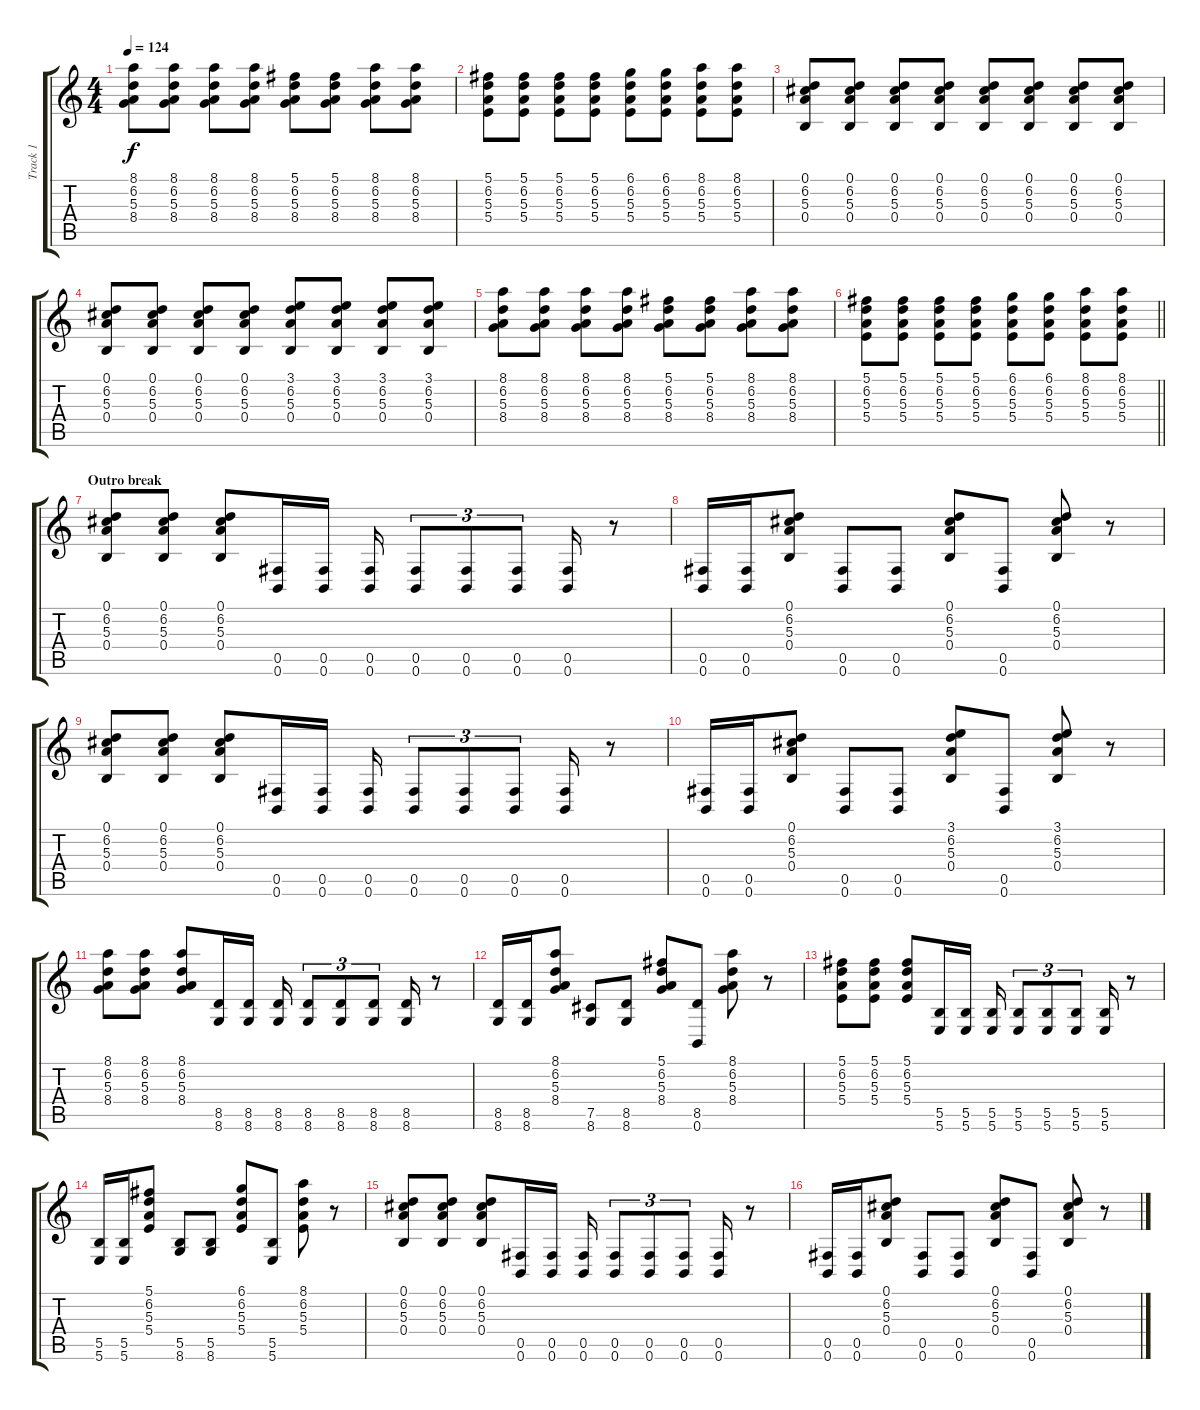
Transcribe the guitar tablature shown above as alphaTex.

\track ("Track 1" "Track 1") {instrument distortionguitar}
\staff {score tabs}
\tuning (Db4 Ab3 E3 B2 Gb2 B1) {hide}
\ts (4 4)
\tempo 124
\clef g2
\ks c
(8.1 6.2 5.3 8.4).8{dy f} (8.1 6.2 5.3 8.4).8 (8.1 6.2 5.3 8.4).8 (8.1 6.2 5.3 8.4).8 (5.1 6.2 5.3 8.4).8 (5.1 6.2 5.3 8.4).8 (8.1 6.2 5.3 8.4).8 (8.1 6.2 5.3 8.4).8 |
(5.1 6.2 5.3 5.4).8 (5.1 6.2 5.3 5.4).8 (5.1 6.2 5.3 5.4).8 (5.1 6.2 5.3 5.4).8 (6.1 6.2 5.3 5.4).8 (6.1 6.2 5.3 5.4).8 (8.1 6.2 5.3 5.4).8 (8.1 6.2 5.3 5.4).8 |
(0.1 6.2 5.3 0.4).8 (0.1 6.2 5.3 0.4).8 (0.1 6.2 5.3 0.4).8 (0.1 6.2 5.3 0.4).8 (0.1 6.2 5.3 0.4).8 (0.1 6.2 5.3 0.4).8 (0.1 6.2 5.3 0.4).8 (0.1 6.2 5.3 0.4).8 |
(0.1 6.2 5.3 0.4).8 (0.1 6.2 5.3 0.4).8 (0.1 6.2 5.3 0.4).8 (0.1 6.2 5.3 0.4).8 (3.1 6.2 5.3 0.4).8 (3.1 6.2 5.3 0.4).8 (3.1 6.2 5.3 0.4).8 (3.1 6.2 5.3 0.4).8 |
(8.1 6.2 5.3 8.4).8 (8.1 6.2 5.3 8.4).8 (8.1 6.2 5.3 8.4).8 (8.1 6.2 5.3 8.4).8 (5.1 6.2 5.3 8.4).8 (5.1 6.2 5.3 8.4).8 (8.1 6.2 5.3 8.4).8 (8.1 6.2 5.3 8.4).8 |
\barLineRight lightlight
(5.1 6.2 5.3 5.4).8 (5.1 6.2 5.3 5.4).8 (5.1 6.2 5.3 5.4).8 (5.1 6.2 5.3 5.4).8 (6.1 6.2 5.3 5.4).8 (6.1 6.2 5.3 5.4).8 (8.1 6.2 5.3 5.4).8 (8.1 6.2 5.3 5.4).8 |
\section ("" "Outro break")
(0.1 6.2 5.3 0.4).8{balance 0} (0.1 6.2 5.3 0.4).8 (0.1 6.2 5.3 0.4).8 (0.5 0.6).16 (0.5 0.6).16 (0.5 0.6).16 (0.5 0.6).8{tu (3 2)} (0.5 0.6).8{tu (3 2)} (0.5 0.6).8{tu (3 2)} (0.5 0.6).16 r.8 |
(0.5 0.6).16 (0.5 0.6).16 (0.1 6.2 5.3 0.4).8 (0.5 0.6).8 (0.5 0.6).8 (0.1 6.2 5.3 0.4).8 (0.5 0.6).8 (0.1 6.2 5.3 0.4).8 r.8 |
(0.1 6.2 5.3 0.4).8 (0.1 6.2 5.3 0.4).8 (0.1 6.2 5.3 0.4).8 (0.5 0.6).16 (0.5 0.6).16 (0.5 0.6).16 (0.5 0.6).8{tu (3 2)} (0.5 0.6).8{tu (3 2)} (0.5 0.6).8{tu (3 2)} (0.5 0.6).16 r.8 |
(0.5 0.6).16 (0.5 0.6).16 (0.1 6.2 5.3 0.4).8 (0.5 0.6).8 (0.5 0.6).8 (3.1 6.2 5.3 0.4).8 (0.5 0.6).8 (3.1 6.2 5.3 0.4).8 r.8 |
(8.1 6.2 5.3 8.4).8 (8.1 6.2 5.3 8.4).8 (8.1 6.2 5.3 8.4).8 (8.5 8.6).16 (8.5 8.6).16 (8.5 8.6).16 (8.5 8.6).8{tu (3 2)} (8.5 8.6).8{tu (3 2)} (8.5 8.6).8{tu (3 2)} (8.5 8.6).16 r.8 |
(8.5 8.6).16 (8.5 8.6).16 (8.1 6.2 5.3 8.4).8 (7.5 8.6).8 (8.5 8.6).8 (5.1 6.2 5.3 8.4).8 (8.5 0.6).8 (8.1 6.2 5.3 8.4).8 r.8 |
(5.1 6.2 5.3 5.4).8 (5.1 6.2 5.3 5.4).8 (5.1 6.2 5.3 5.4).8 (5.5 5.6).16 (5.5 5.6).16 (5.5 5.6).16 (5.5 5.6).8{tu (3 2)} (5.5 5.6).8{tu (3 2)} (5.5 5.6).8{tu (3 2)} (5.5 5.6).16 r.8 |
(5.5 5.6).16 (5.5 5.6).16 (5.1 6.2 5.3 5.4).8 (5.5 8.6).8 (5.5 8.6).8 (6.1 6.2 5.3 5.4).8 (5.5 5.6).8 (8.1 6.2 5.3 5.4).8 r.8 |
(0.1 6.2 5.3 0.4).8 (0.1 6.2 5.3 0.4).8 (0.1 6.2 5.3 0.4).8 (0.5 0.6).16 (0.5 0.6).16 (0.5 0.6).16 (0.5 0.6).8{tu (3 2)} (0.5 0.6).8{tu (3 2)} (0.5 0.6).8{tu (3 2)} (0.5 0.6).16 r.8 |
(0.5 0.6).16 (0.5 0.6).16 (0.1 6.2 5.3 0.4).8 (0.5 0.6).8 (0.5 0.6).8 (0.1 6.2 5.3 0.4).8 (0.5 0.6).8 (0.1 6.2 5.3 0.4).8 r.8
